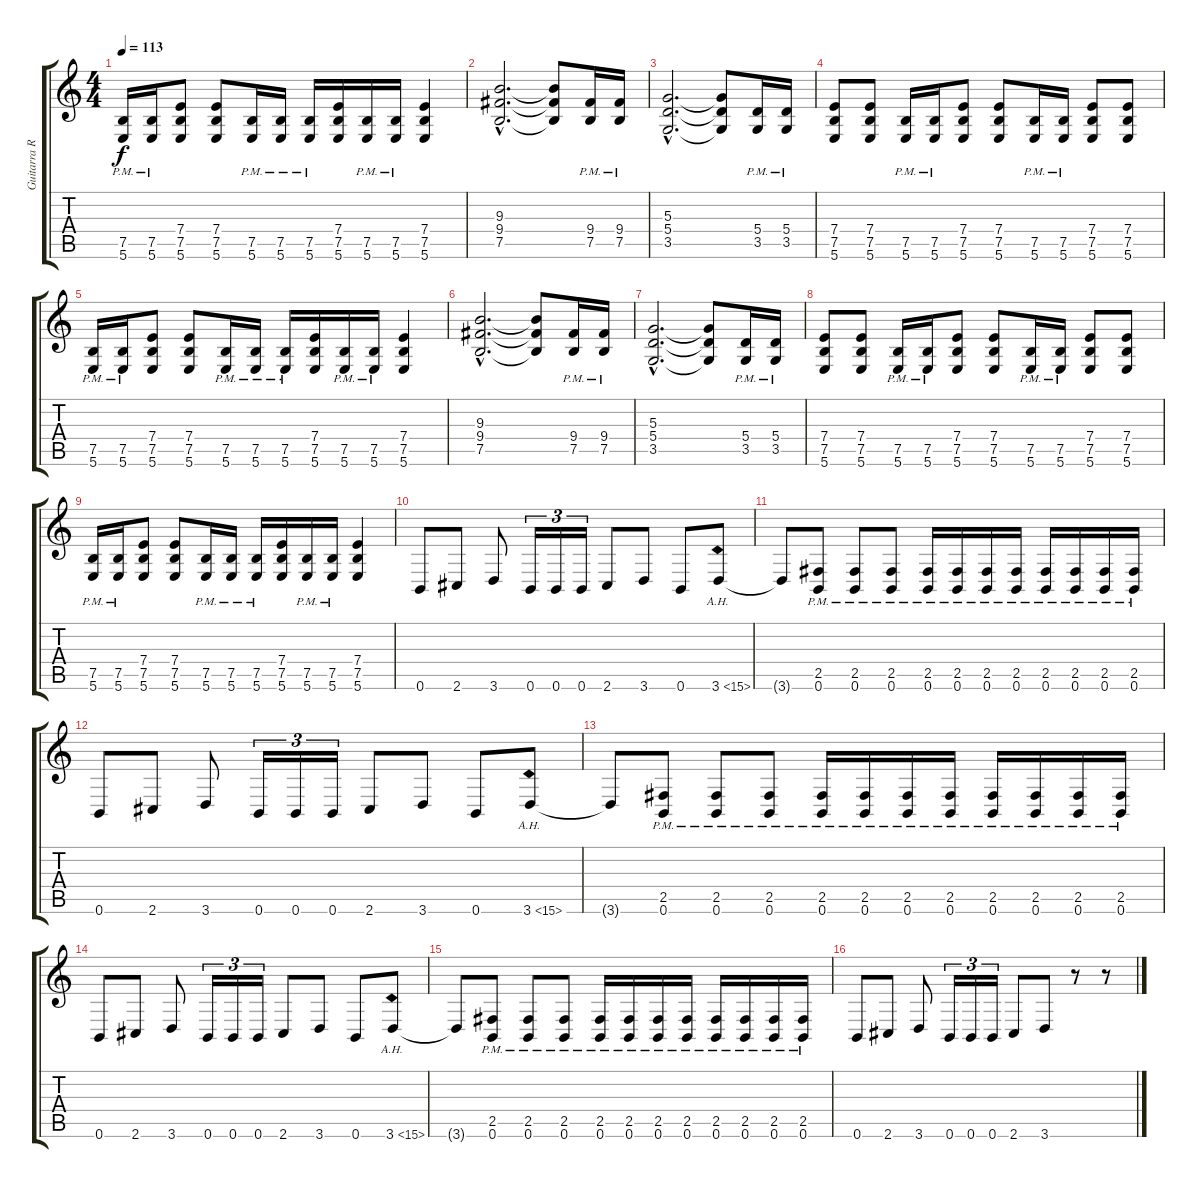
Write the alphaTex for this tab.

\track ("Guitarra Ritmica" "Guitarra R") {instrument distortionguitar}
\staff {score tabs}
\tuning (B3 Gb3 D3 A2 E2 B1) {hide}
\ts (4 4)
\tempo 113
\clef g2
\ks c
(7.5 5.6{pm}).16{dy f} (7.5 5.6{pm}).16 (7.4 7.5 5.6).8 (7.4 7.5 5.6).8 (7.5{pm} 5.6{pm}).16 (7.5{pm} 5.6{pm}).16 (7.5{pm} 5.6{pm}).16 (7.4 7.5 5.6).16 (7.5{pm} 5.6{pm}).16 (7.5{pm} 5.6{pm}).16 (7.4 7.5 5.6).4 |
(9.3{hac} 9.4{hac} 7.5{hac}).2{d} (9.3{t} 9.4{t} 7.5{t}).8 (9.4{pm} 7.5).16 (9.4{pm} 7.5).16 |
(5.3{hac} 5.4{hac} 3.5{hac}).2{d} (5.3{t} 5.4{t} 3.5{t}).8 (5.4 3.5{pm}).16 (5.4 3.5{pm}).16 |
(7.4 7.5 5.6).8 (7.4 7.5 5.6).8 (7.5 5.6{pm}).16 (7.5 5.6{pm}).16 (7.4 7.5 5.6).8 (7.4 7.5 5.6).8 (7.5 5.6{pm}).16 (7.5 5.6{pm}).16 (7.4 7.5 5.6).8 (7.4 7.5 5.6).8 |
(7.5 5.6{pm}).16 (7.5 5.6{pm}).16 (7.4 7.5 5.6).8 (7.4 7.5 5.6).8 (7.5{pm} 5.6{pm}).16 (7.5{pm} 5.6{pm}).16 (7.5{pm} 5.6{pm}).16 (7.4 7.5 5.6).16 (7.5{pm} 5.6{pm}).16 (7.5{pm} 5.6{pm}).16 (7.4 7.5 5.6).4 |
(9.3{hac} 9.4{hac} 7.5{hac}).2{d} (9.3{t} 9.4{t} 7.5{t}).8 (9.4{pm} 7.5).16 (9.4{pm} 7.5).16 |
(5.3{hac} 5.4{hac} 3.5{hac}).2{d} (5.3{t} 5.4{t} 3.5{t}).8 (5.4 3.5{pm}).16 (5.4 3.5{pm}).16 |
(7.4 7.5 5.6).8 (7.4 7.5 5.6).8 (7.5 5.6{pm}).16 (7.5 5.6{pm}).16 (7.4 7.5 5.6).8 (7.4 7.5 5.6).8 (7.5 5.6{pm}).16 (7.5 5.6{pm}).16 (7.4 7.5 5.6).8 (7.4 7.5 5.6).8 |
(7.5 5.6{pm}).16 (7.5 5.6{pm}).16 (7.4 7.5 5.6).8 (7.4 7.5 5.6).8 (7.5{pm} 5.6{pm}).16 (7.5{pm} 5.6{pm}).16 (7.5{pm} 5.6{pm}).16 (7.4 7.5 5.6).16 (7.5{pm} 5.6{pm}).16 (7.5{pm} 5.6{pm}).16 (7.4 7.5 5.6).4 |
0.6.8 2.6.8 3.6.8 0.6.16{tu (3 2)} 0.6.16{tu (3 2)} 0.6.16{tu (3 2)} 2.6.8 3.6.8 0.6.8 3.6{ah 12}.8 |
3.6{t}.8 (2.5{pm} 0.6{pm}).8 (2.5{pm} 0.6{pm}).8 (2.5{pm} 0.6{pm}).8 (2.5{pm} 0.6).16 (2.5{pm} 0.6{pm}).16 (2.5{pm} 0.6{pm}).16 (2.5{pm} 0.6{pm}).16 (2.5{pm} 0.6{pm}).16 (2.5{pm} 0.6{pm}).16 (2.5{pm} 0.6{pm}).16 (2.5{pm} 0.6{pm}).16 |
0.6.8 2.6.8 3.6.8 0.6.16{tu (3 2)} 0.6.16{tu (3 2)} 0.6.16{tu (3 2)} 2.6.8 3.6.8 0.6.8 3.6{ah 12}.8 |
3.6{t}.8 (2.5{pm} 0.6{pm}).8 (2.5{pm} 0.6{pm}).8 (2.5{pm} 0.6{pm}).8 (2.5{pm} 0.6).16 (2.5{pm} 0.6{pm}).16 (2.5{pm} 0.6{pm}).16 (2.5{pm} 0.6{pm}).16 (2.5{pm} 0.6{pm}).16 (2.5{pm} 0.6{pm}).16 (2.5{pm} 0.6{pm}).16 (2.5{pm} 0.6{pm}).16 |
0.6.8 2.6.8 3.6.8 0.6.16{tu (3 2)} 0.6.16{tu (3 2)} 0.6.16{tu (3 2)} 2.6.8 3.6.8 0.6.8 3.6{ah 12}.8 |
3.6{t}.8 (2.5{pm} 0.6{pm}).8 (2.5{pm} 0.6{pm}).8 (2.5{pm} 0.6{pm}).8 (2.5{pm} 0.6).16 (2.5{pm} 0.6{pm}).16 (2.5{pm} 0.6{pm}).16 (2.5{pm} 0.6{pm}).16 (2.5{pm} 0.6{pm}).16 (2.5{pm} 0.6{pm}).16 (2.5{pm} 0.6{pm}).16 (2.5{pm} 0.6{pm}).16 |
0.6.8 2.6.8 3.6.8 0.6.16{tu (3 2)} 0.6.16{tu (3 2)} 0.6.16{tu (3 2)} 2.6.8 3.6.8 r.8 r.8
